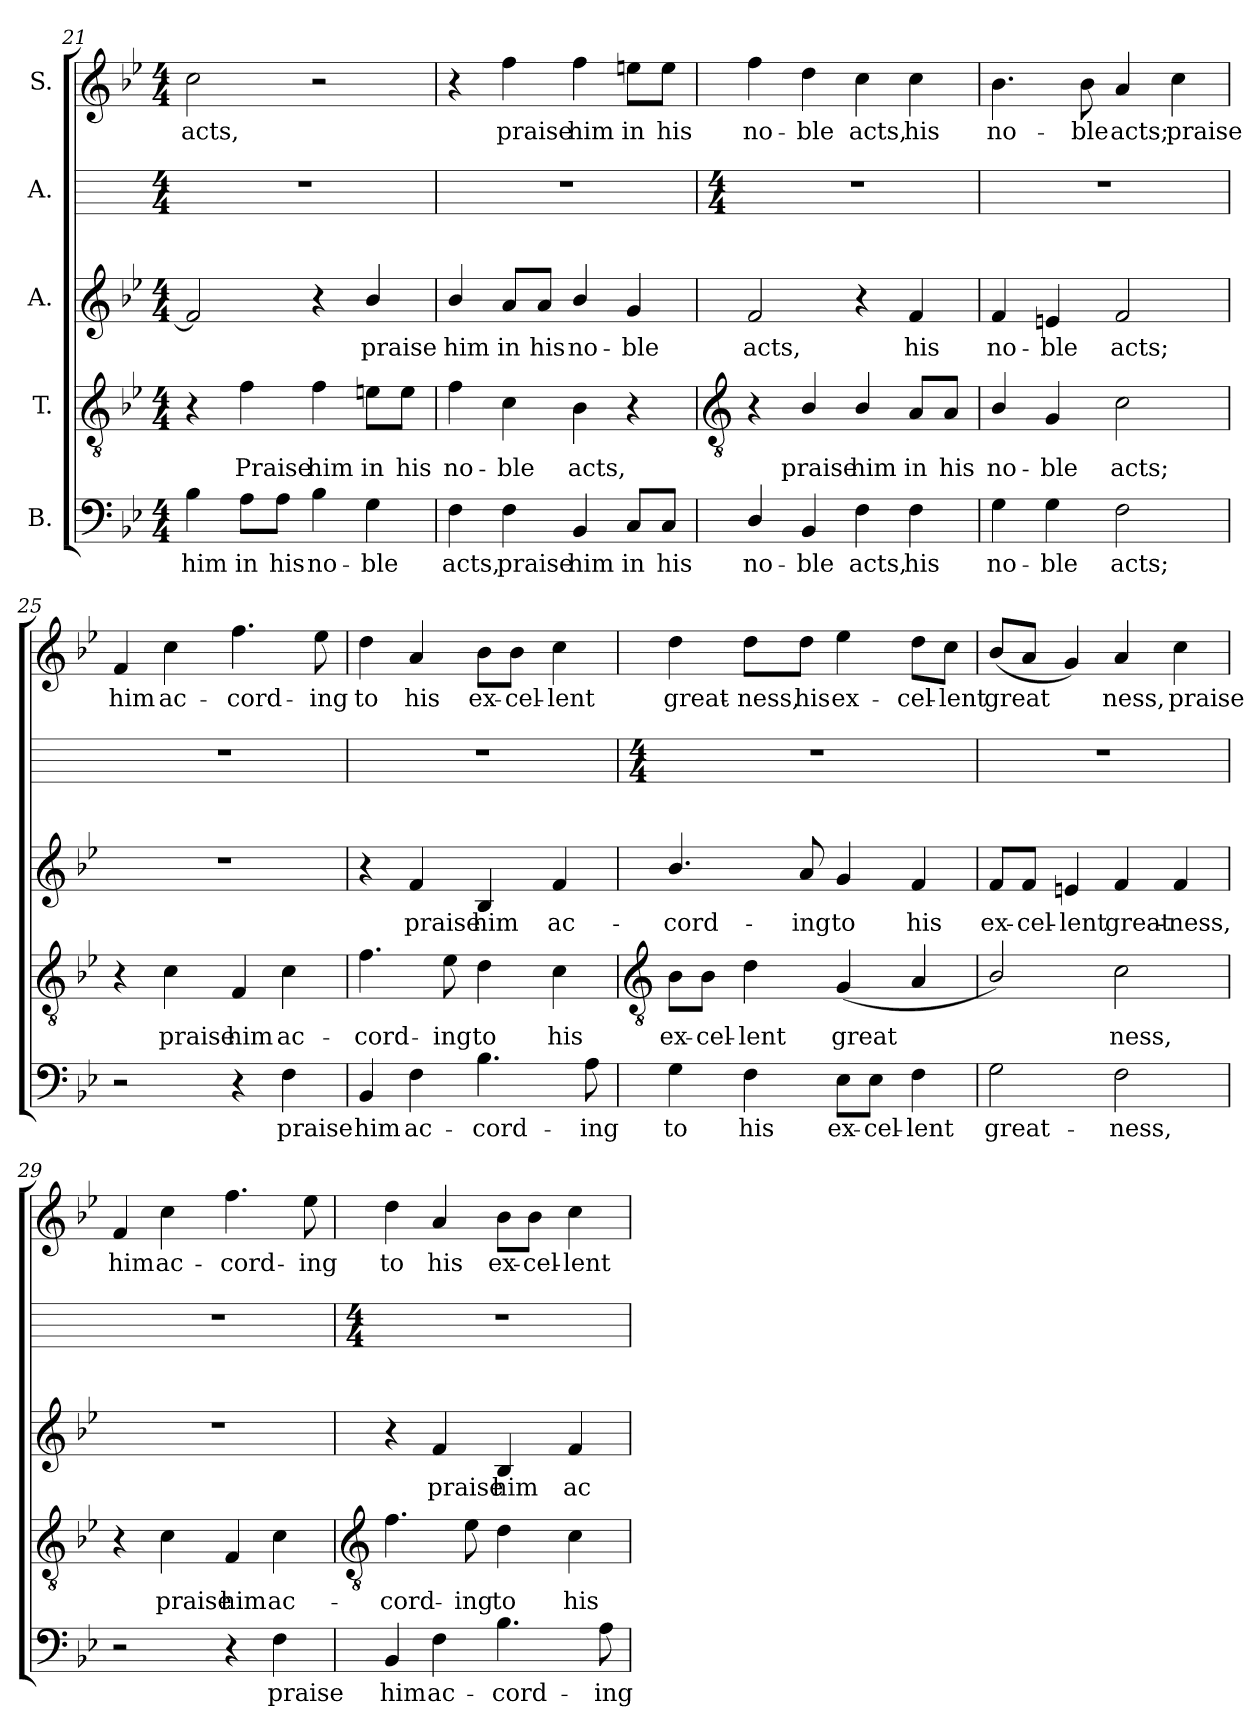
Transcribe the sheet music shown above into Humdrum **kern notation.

**kern	**text	**kern	**text	**kern	**text	**kern	**kern	**text
*part5	*part5	*part4	*part4	*part3	*part3	*part2	*part1	*part1
*staff5	*staff5	*staff4	*staff4	*staff3	*staff3	*staff2	*staff1	*staff1
*I"B.	*	*I"T.	*	*I"A.	*	*I"A.	*I"S.	*
*clefF4	*	*clefGv2	*	*clefG2	*	*	*clefG2	*
*k[b-e-]	*	*k[b-e-]	*	*k[b-e-]	*	*	*k[b-e-]	*
*B-:	*	*B-:	*	*B-:	*	*	*B-:	*
*M4/4	*	*M4/4	*	*M4/4	*	*M4/4	*M4/4	*
=21	=21	=21	=21	=21	=21	=21	=21	=21
!	!LO:LY:b	!	!	!	!	!	!	!LO:LY:b
4B-	him	4r	.	2f]	.	1r	2cc	acts,
!	!LO:LY:b	!	!LO:LY:b	!	!	!	!	!
8AL	in	4f	Praise	.	.	.	.	.
!	!LO:LY:b	!	!	!	!	!	!	!
8AJ	his	.	.	.	.	.	.	.
!	!LO:LY:b	!	!LO:LY:b	!	!	!	!	!
4B-	no-	4f	him	4r	.	.	2r	.
!	!LO:LY:b	!	!LO:LY:b	!	!LO:LY:b	!	!	!
4G	-ble	8enL	in	4b-/	praise	.	.	.
!	!	!	!LO:LY:b	!	!	!	!	!
.	.	8eJ	his	.	.	.	.	.
=22	=22	=22	=22	=22	=22	=22	=22	=22
!	!LO:LY:b	!	!LO:LY:b	!	!LO:LY:b	!	!	!
4F	acts,	4f	no-	4b-/	him	1r	4r	.
!	!LO:LY:b	!	!LO:LY:b	!	!LO:LY:b	!	!	!LO:LY:b
4F	praise	4c	-ble	8a/L	in	.	4ff	praise
!	!	!	!	!	!LO:LY:b	!	!	!
.	.	.	.	8a/J	his	.	.	.
!	!LO:LY:b	!	!LO:LY:b	!	!LO:LY:b	!	!	!LO:LY:b
4BB-	him	4B-	acts,	4b-/	no-	.	4ff	him
!	!LO:LY:b	!	!	!	!LO:LY:b	!	!	!LO:LY:b
8CL	in	4r	.	4g	-ble	.	8eenL	in
!	!LO:LY:b	!	!	!	!	!	!	!LO:LY:b
8CJ	his	.	.	.	.	.	8eeJ	his
!!LO:LB:g=z
=23	=23	=23	=23	=23	=23	=23	=23	=23
*	*	*clefGv2	*	*	*	*	*	*
*	*	*	*	*	*	*M4/4	*	*
!	!LO:LY:b	!	!	!	!LO:LY:b	!	!	!LO:LY:b
4D/	no-	4r	.	2f	acts,	1r	4ff	no-
!	!LO:LY:b	!	!LO:LY:b	!	!	!	!	!LO:LY:b
4BB-	-ble	4B-/	praise	.	.	.	4dd	-ble
!	!LO:LY:b	!	!LO:LY:b	!	!	!	!	!LO:LY:b
4F	acts,	4B-/	him	4r	.	.	4cc	acts,
!	!LO:LY:b	!	!LO:LY:b	!	!LO:LY:b	!	!	!LO:LY:b
4F	his	8A/L	in	4f	his	.	4cc	his
!	!	!	!LO:LY:b	!	!	!	!	!
.	.	8A/J	his	.	.	.	.	.
=24	=24	=24	=24	=24	=24	=24	=24	=24
!	!LO:LY:b	!	!LO:LY:b	!	!LO:LY:b	!	!	!LO:LY:b
4G	no-	4B-/	no-	4f	no-	1r	4.b-	no-
!	!LO:LY:b	!	!LO:LY:b	!	!LO:LY:b	!	!	!
4G	-ble	4G/	-ble	4en	-ble	.	.	.
!	!	!	!	!	!	!	!	!LO:LY:b
.	.	.	.	.	.	.	8b-	-ble
!	!LO:LY:b	!	!LO:LY:b	!	!LO:LY:b	!	!	!LO:LY:b
2F	acts;	2c	acts;	2f	acts;	.	4a	acts;
!	!	!	!	!	!	!	!	!LO:LY:b
.	.	.	.	.	.	.	4cc	praise
=25	=25	=25	=25	=25	=25	=25	=25	=25
!	!	!	!	!	!	!	!	!LO:LY:b
2r	.	4r	.	1r	.	1r	4f	him
!	!	!	!LO:LY:b	!	!	!	!	!LO:LY:b
.	.	4c	praise	.	.	.	4cc	ac-
!	!	!	!LO:LY:b	!	!	!	!	!LO:LY:b
4r	.	4F	him	.	.	.	4.ff	-cord-
!	!LO:LY:b	!	!LO:LY:b	!	!	!	!	!
4F	praise	4c	ac-	.	.	.	.	.
!	!	!	!	!	!	!	!	!LO:LY:b
.	.	.	.	.	.	.	8ee-	-ing
=26	=26	=26	=26	=26	=26	=26	=26	=26
!	!LO:LY:b	!	!LO:LY:b	!	!	!	!	!LO:LY:b
4BB-	him	4.f	-cord-	4r	.	1r	4dd	to
!	!LO:LY:b	!	!	!	!LO:LY:b	!	!	!LO:LY:b
4F	ac-	.	.	4f	praise	.	4a	his
!	!	!	!LO:LY:b	!	!	!	!	!
.	.	8e-	-ing	.	.	.	.	.
!	!LO:LY:b	!	!LO:LY:b	!	!LO:LY:b	!	!	!LO:LY:b
4.B-	-cord-	4d	to	4B-	him	.	8b-L	ex-
!	!	!	!	!	!	!	!	!LO:LY:b
.	.	.	.	.	.	.	8b-J	-cel-
!	!	!	!LO:LY:b	!	!LO:LY:b	!	!	!LO:LY:b
.	.	4c	his	4f	ac-	.	4cc	-lent
!	!LO:LY:b	!	!	!	!	!	!	!
8A	-ing	.	.	.	.	.	.	.
!!LO:LB:g=z
=27	=27	=27	=27	=27	=27	=27	=27	=27
*	*	*clefGv2	*	*	*	*	*	*
*	*	*	*	*	*	*M4/4	*	*
!	!LO:LY:b	!	!LO:LY:b	!	!LO:LY:b	!	!	!LO:LY:b
4G	to	8B-L	ex-	4.b-/	-cord-	1r	4dd	great-
!	!	!	!LO:LY:b	!	!	!	!	!
.	.	8B-J	-cel-	.	.	.	.	.
!	!LO:LY:b	!	!LO:LY:b	!	!	!	!	!LO:LY:b
4F	his	4d	-lent	.	.	.	8ddL	-ness,
!	!	!	!	!	!LO:LY:b	!	!	!LO:LY:b
.	.	.	.	8a	-ing	.	8ddJ	his
!	!LO:LY:b	!	!LO:LY:b	!	!LO:LY:b	!	!	!LO:LY:b
8E-L	ex-	(<4G	great	4g	to	.	4ee-	ex-
!	!LO:LY:b	!	!	!	!	!	!	!
8E-J	-cel-	.	.	.	.	.	.	.
!	!LO:LY:b	!	!	!	!LO:LY:b	!	!	!LO:LY:b
4F	-lent	4A	.	4f	his	.	8ddL	-cel-
!	!	!	!	!	!	!	!	!LO:LY:b
.	.	.	.	.	.	.	8ccJ	-lent
=28	=28	=28	=28	=28	=28	=28	=28	=28
!	!LO:LY:b	!	!	!	!LO:LY:b	!	!	!LO:LY:b
2G	great-	2B-/)	.	8fL	ex-	1r	(<8b-/L	great
!	!	!	!	!	!LO:LY:b	!	!	!
.	.	.	.	8fJ	-cel-	.	8aJ	.
!	!	!	!	!	!LO:LY:b	!	!	!
.	.	.	.	4en	-lent	.	4g)	.
!	!LO:LY:b	!	!LO:LY:b	!	!LO:LY:b	!	!	!LO:LY:b
2F	-ness,	2c	ness,	4f	great-	.	4a	ness,
!	!	!	!	!	!LO:LY:b	!	!	!LO:LY:b
.	.	.	.	4f	-ness,	.	4cc	praise
=29	=29	=29	=29	=29	=29	=29	=29	=29
!	!	!	!	!	!	!	!	!LO:LY:b
2r	.	4r	.	1r	.	1r	4f	him
!	!	!	!LO:LY:b	!	!	!	!	!LO:LY:b
.	.	4c	praise	.	.	.	4cc	ac-
!	!	!	!LO:LY:b	!	!	!	!	!LO:LY:b
4r	.	4F	him	.	.	.	4.ff	-cord-
!	!LO:LY:b	!	!LO:LY:b	!	!	!	!	!
4F	praise	4c	ac-	.	.	.	.	.
!	!	!	!	!	!	!	!	!LO:LY:b
.	.	.	.	.	.	.	8ee-	-ing
!!LO:LB:g=z
=30	=30	=30	=30	=30	=30	=30	=30	=30
*	*	*clefGv2	*	*	*	*	*	*
*	*	*	*	*	*	*M4/4	*	*
!	!LO:LY:b	!	!LO:LY:b	!	!	!	!	!LO:LY:b
4BB-	him	4.f	-cord-	4r	.	1r	4dd	to
!	!LO:LY:b	!	!	!	!LO:LY:b	!	!	!LO:LY:b
4F	ac-	.	.	4f	praise	.	4a	his
!	!	!	!LO:LY:b	!	!	!	!	!
.	.	8e-	-ing	.	.	.	.	.
!	!LO:LY:b	!	!LO:LY:b	!	!LO:LY:b	!	!	!LO:LY:b
4.B-	-cord-	4d	to	4B-	him	.	8b-L	ex-
!	!	!	!	!	!	!	!	!LO:LY:b
.	.	.	.	.	.	.	8b-J	-cel-
!	!	!	!LO:LY:b	!	!LO:LY:b	!	!	!LO:LY:b
.	.	4c	his	4f	ac-	.	4cc	-lent
!	!LO:LY:b	!	!	!	!	!	!	!
8A	-ing	.	.	.	.	.	.	.
=	=	=	=	=	=	=	=	=
*-	*-	*-	*-	*-	*-	*-	*-	*-
